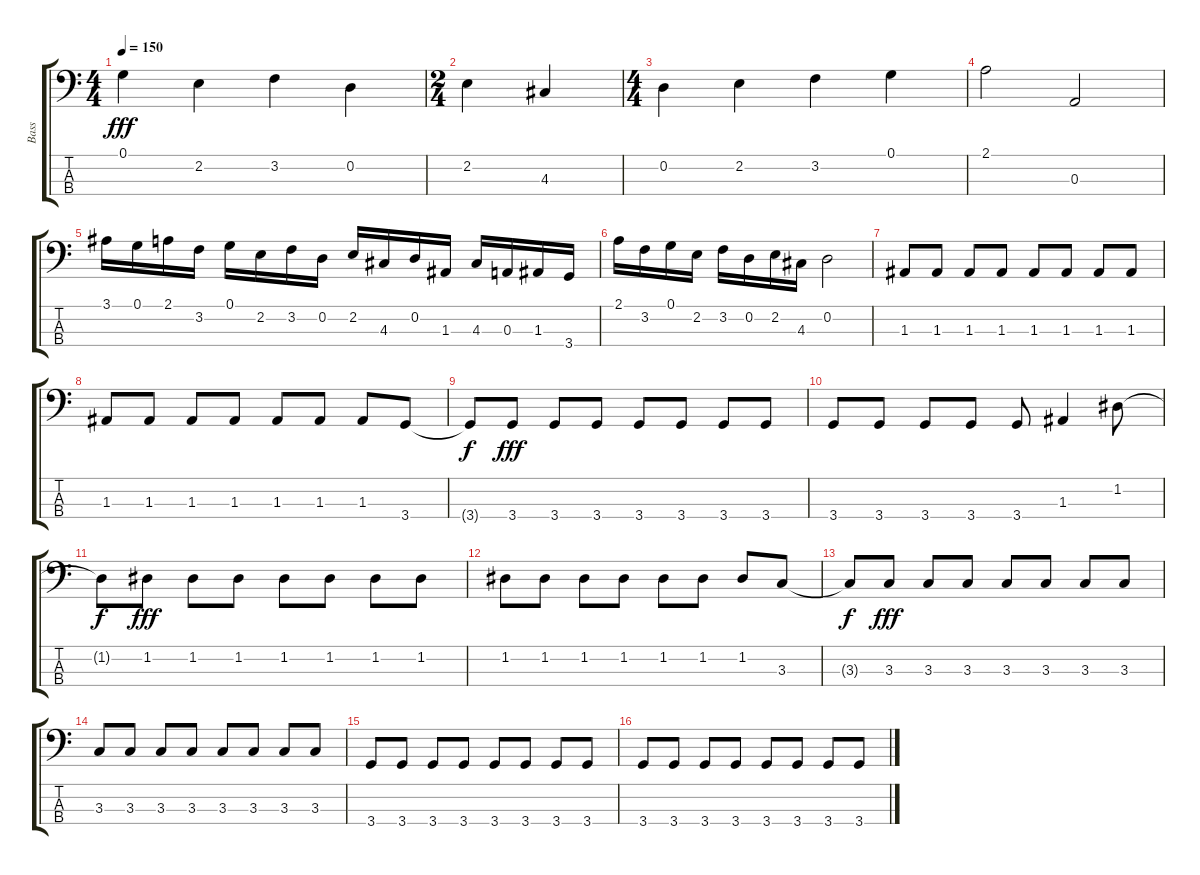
\track ("Bass" "Bass") {instrument electricbassfinger}
\staff {score tabs}
\tuning (G2 D2 A1 E1) {hide}
\ts (4 4)
\tempo 150
\clef f4
\ks c
0.1.4{dy fff instrument electricbassfinger} 2.2.4 3.2.4 0.2.4 |
\ts (2 4)
2.2.4 4.3.4 |
\ts (4 4)
0.2.4 2.2.4 3.2.4 0.1.4 |
2.1.2 0.3.2 |
3.1.16 0.1.16 2.1.16 3.2.16 0.1.16 2.2.16 3.2.16 0.2.16 2.2.16 4.3.16 0.2.16 1.3.16 4.3.16 0.3.16 1.3.16 3.4.16 |
2.1.16 3.2.16 0.1.16 2.2.16 3.2.16 0.2.16 2.2.16 4.3.16 0.2.2 |
1.3.8 1.3.8 1.3.8 1.3.8 1.3.8 1.3.8 1.3.8 1.3.8 |
1.3.8 1.3.8 1.3.8 1.3.8 1.3.8 1.3.8 1.3.8 3.4.8 |
3.4{t}.8{dy f} 3.4.8{dy fff} 3.4.8 3.4.8 3.4.8 3.4.8 3.4.8 3.4.8 |
3.4.8 3.4.8 3.4.8 3.4.8 3.4.8 1.3.4 1.2.8 |
1.2{t}.8{dy f} 1.2.8{dy fff} 1.2.8 1.2.8 1.2.8 1.2.8 1.2.8 1.2.8 |
1.2.8 1.2.8 1.2.8 1.2.8 1.2.8 1.2.8 1.2.8 3.3.8 |
3.3{t}.8{dy f} 3.3.8{dy fff} 3.3.8 3.3.8 3.3.8 3.3.8 3.3.8 3.3.8 |
3.3.8 3.3.8 3.3.8 3.3.8 3.3.8 3.3.8 3.3.8 3.3.8 |
3.4.8 3.4.8 3.4.8 3.4.8 3.4.8 3.4.8 3.4.8 3.4.8 |
3.4.8 3.4.8 3.4.8 3.4.8 3.4.8 3.4.8 3.4.8 3.4.8
